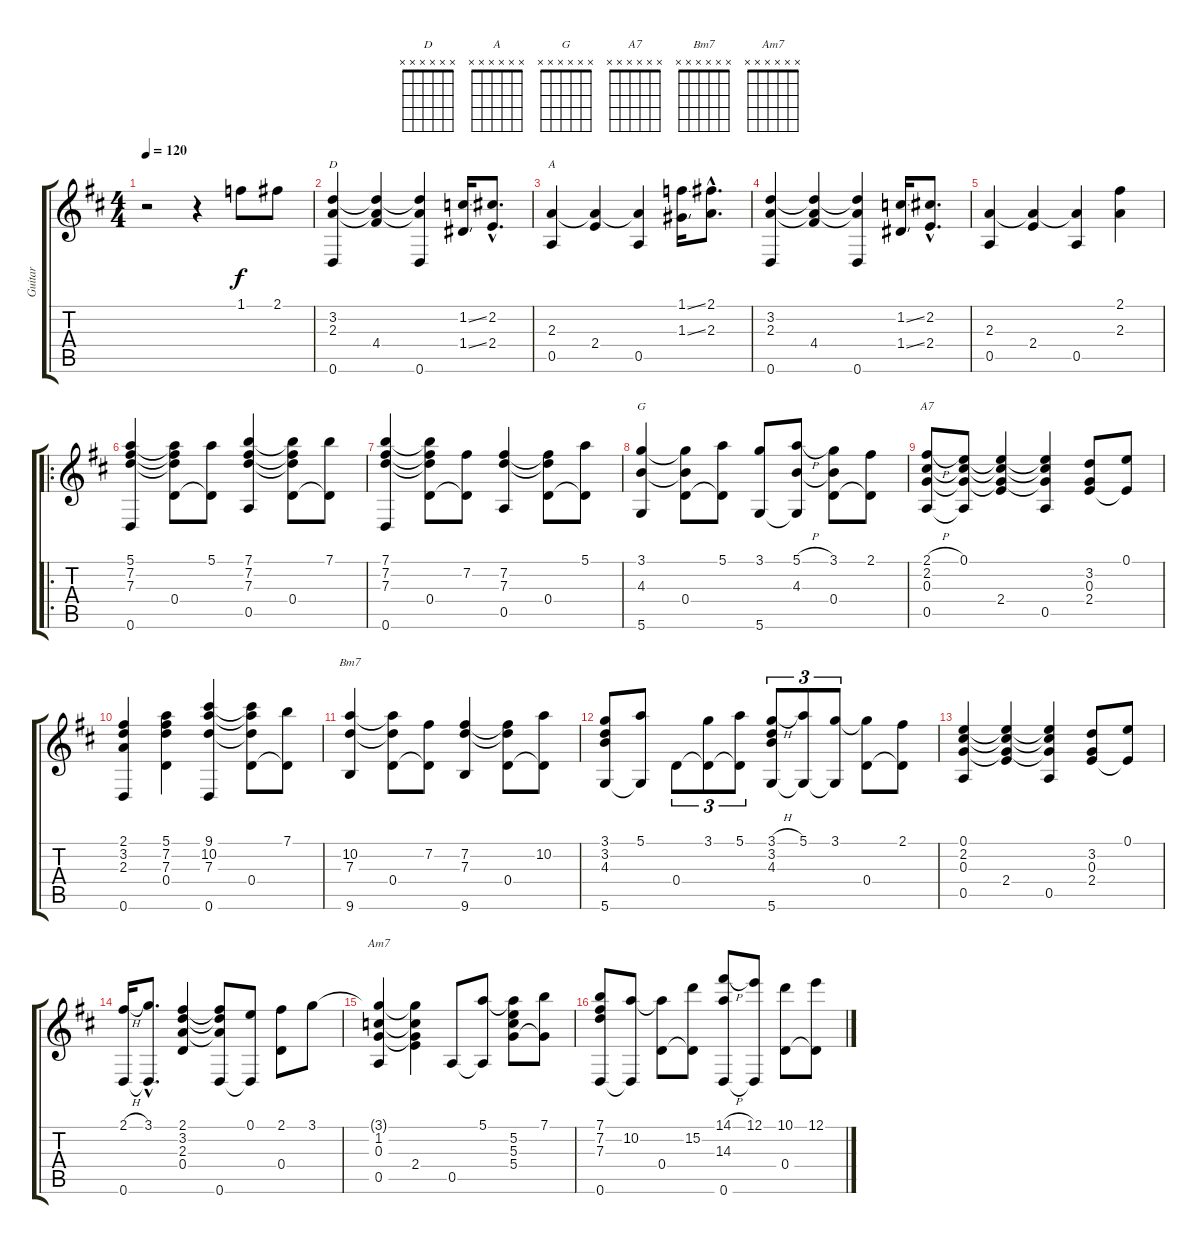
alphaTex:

\track ("Guitar" "Guitar") {instrument acousticguitarnylon}
\staff {score tabs}
\tuning (E4 B3 G3 D3 A2 D2) {hide}
\chord ("D" x x x x x x)
\chord ("A" x x x x x x)
\chord ("G" x x x x x x)
\chord ("A7" x x x x x x)
\chord ("Bm7" x x x x x x)
\chord ("Am7" x x x x x x)
\ts (4 4)
\tempo 120
\clef g2
\ks d
r.2{dy f instrument acousticguitarnylon} r.4 1.1.8 2.1.8 |
(3.2 2.3 0.6).4{ch "D"} (3.2{t} 2.3{t} 4.4).4 (3.2{t} 2.3{t} 0.6).4 (1.2{ss} 1.4{ss}).16 (2.2{hac} 2.4{hac}).8{d} |
(2.3 0.5).4{ch "A"} (2.3{t} 2.4).4 (2.3{t} 0.5).4 (1.1{ss} 1.3{ss}).16 (2.1{hac} 2.3{hac}).8{d} |
(3.2 2.3 0.6).4 (3.2{t} 2.3{t} 4.4).4 (3.2{t} 2.3{t} 0.6).4 (1.2{ss} 1.4{ss}).16 (2.2{hac} 2.4{hac}).8{d} |
(2.3 0.5).4 (2.3{t} 2.4).4 (2.3{t} 0.5).4 (2.1 2.3).4 |
\ro
(5.1 7.2 7.3 0.6).4 (5.1{t} 7.2{t} 7.3{t} 0.4).8 (5.1 0.4{t}).8 (7.1 7.2 7.3 0.5).4 (7.1{t} 7.2{t} 7.3{t} 0.4).8 (7.1 0.4{t}).8 |
(7.1 7.2 7.3 0.6).4 (7.1{t} 7.2{t} 7.3{t} 0.4).8 (7.2 0.4{t}).8 (7.2 7.3 0.5).4 (7.2{t} 7.3{t} 0.4).8 (5.1 0.4{t}).8 |
(3.1 4.3 5.6).4{ch "G"} (3.1{t} 4.3{t} 0.4).8 (5.1 0.4{t}).8 (3.1 5.6).8 (5.1{h} 4.3 5.6{t}).8 (3.1 4.3{t} 0.4).8 (2.1 0.4{t}).8 |
(2.1{h} 2.2 0.3 0.5).8{ch "A7"} (0.1 2.2{t} 0.3{t} 0.5{t}).8 (0.1{t} 2.2{t} 0.3{t} 2.4).4 (0.1{t} 2.2{t} 0.3{t} 0.5).4 (3.2 0.3 2.4).8 (0.1 2.4{t}).8 |
(2.1 3.2 2.3 0.6).4 (5.1 7.2 7.3 0.4).4 (9.1 10.2 7.3 0.6).4 (9.1{t} 10.2{t} 7.3{t} 0.4).8 (7.1 0.4{t}).8 |
(10.2 7.3 9.6).4{ch "Bm7"} (10.2{t} 7.3{t} 0.4).8 (7.2 0.4{t}).8 (7.2 7.3 9.6).4 (7.2{t} 7.3{t} 0.4).8 (10.2 0.4{t}).8 |
(3.1 3.2 4.3 5.6).8 (5.1 5.6{t}).8 0.4.8{tu (3 2)} (3.1 0.4{t}).8{tu (3 2)} (5.1 0.4{t}).8{tu (3 2)} (3.1{h} 3.2 4.3 5.6).8{tu (3 2)} (5.1 5.6{t}).8{tu (3 2)} (3.1 5.6{t}).8{tu (3 2)} (3.1{t} 0.4).8 (2.1 0.4{t}).8 |
(0.1 2.2 0.3 0.5).4 (0.1{t} 2.2{t} 0.3{t} 2.4).4 (0.1{t} 2.2{t} 0.3{t} 0.5).4 (3.2 0.3 2.4).8 (0.1 2.4{t}).8 |
(2.1{h} 0.6).16 (3.1{hac} 0.6{hac t}).8{d} (2.1 3.2 2.3 0.4).4 (2.1{t} 3.2{t} 2.3{t} 0.6).8 (0.1 0.6{t}).8 (2.1 0.4).8 3.1.8 |
(3.1{t} 1.2 0.3 0.5).4{ch "Am7"} (3.1{t} 1.2{t} 0.3{t} 2.4).4 0.5.8 (5.1 0.5{t}).8 (5.1{t} 5.2 5.3 5.4).8 (7.1 5.4{t}).8 |
(7.1 7.2 7.3 0.6).8 (10.2 0.6{t}).8 (10.2{t} 0.4).8 (15.2 0.4{t}).8 (14.1{h} 14.3 0.6).8 (12.1 0.6{t}).8 (10.1 0.4).8 (12.1 0.4{t}).8
